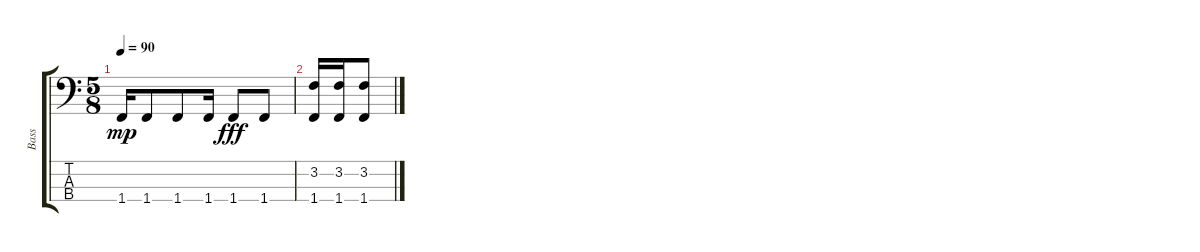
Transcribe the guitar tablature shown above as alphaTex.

\track ("Bass" "Bass") {instrument electricbasspick}
\staff {score tabs}
\tuning (G2 D2 A1 E1) {hide}
\ts (5 8)
\tempo 90
\clef f4
\ks c
1.4.16{dy mp} 1.4.8 1.4.8 1.4.16 1.4.8{dy fff} 1.4.8 |
(3.2 1.4).16 (3.2 1.4).16 (3.2 1.4).8
